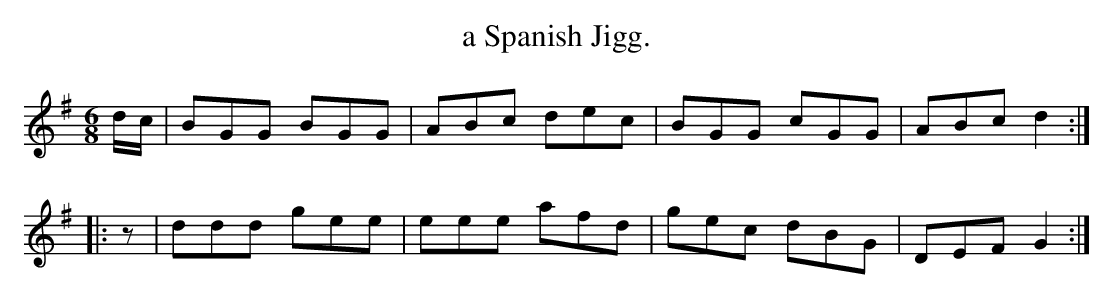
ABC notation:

X:1
T:a Spanish Jigg.
M:6/8
L:1/8
K:G
d/c/|BGG BGG|ABc dec|BGG cGG|ABc d2:|
|:z   |ddd gee|eee afd|gec dBG|DEF G2:|
